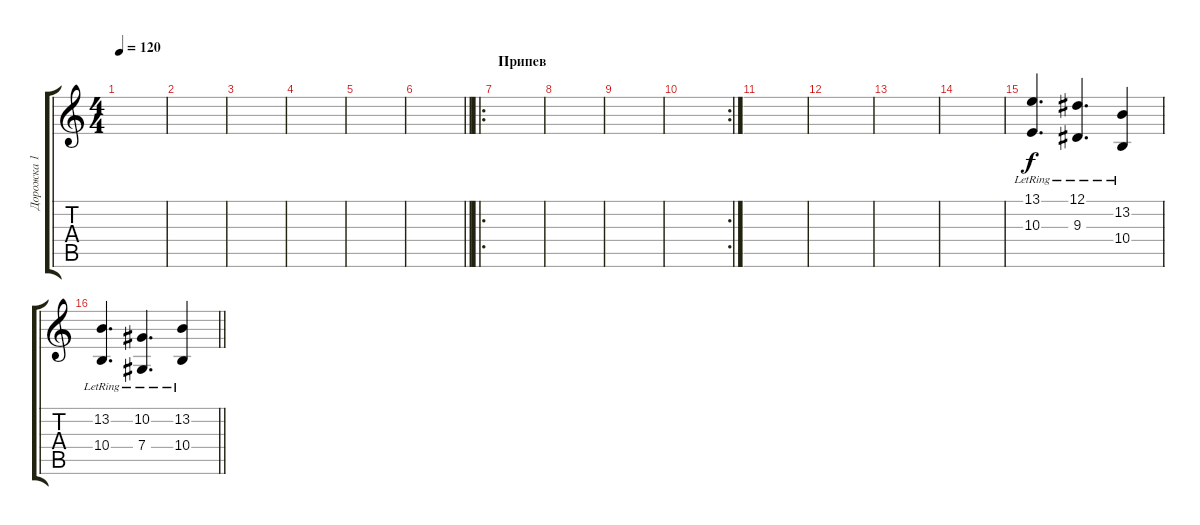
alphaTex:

\track ("Дорожка 1" "Дорожка 1") {instrument viola}
\staff {score tabs}
\tuning (Eb4 Bb3 Gb3 Db3 Ab2 Eb2) {hide}
\ts (4 4)
\tempo 120
\clef g2
\ks c
|
|
|
|
|
\barLineRight lightlight
|
\ro
\section ("" "Припев")
|
|
|
\rc 2
|
|
|
|
|
(13.1 10.3{lr}).4{d} (12.1 9.3{lr}).4{d} (13.2 10.4{lr}).4 |
\barLineRight lightlight
(13.2 10.4{lr}).4{d} (10.2 7.4{lr}).4{d} (13.2 10.4{lr}).4
